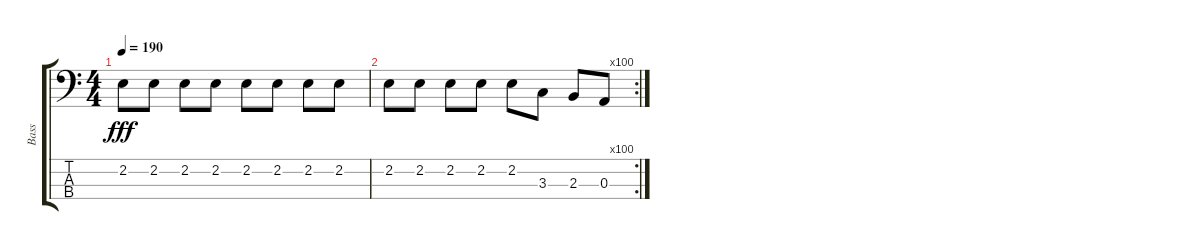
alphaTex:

\track ("Bass" "Bass") {instrument fretlessbass}
\staff {score tabs}
\tuning (G2 D2 A1 E1) {hide}
\ts (4 4)
\tempo 190
\clef f4
\ks c
2.2.8{dy fff} 2.2.8 2.2.8 2.2.8 2.2.8 2.2.8 2.2.8 2.2.8 |
\rc 100
2.2.8 2.2.8 2.2.8 2.2.8 2.2.8 3.3.8 2.3.8 0.3.8
